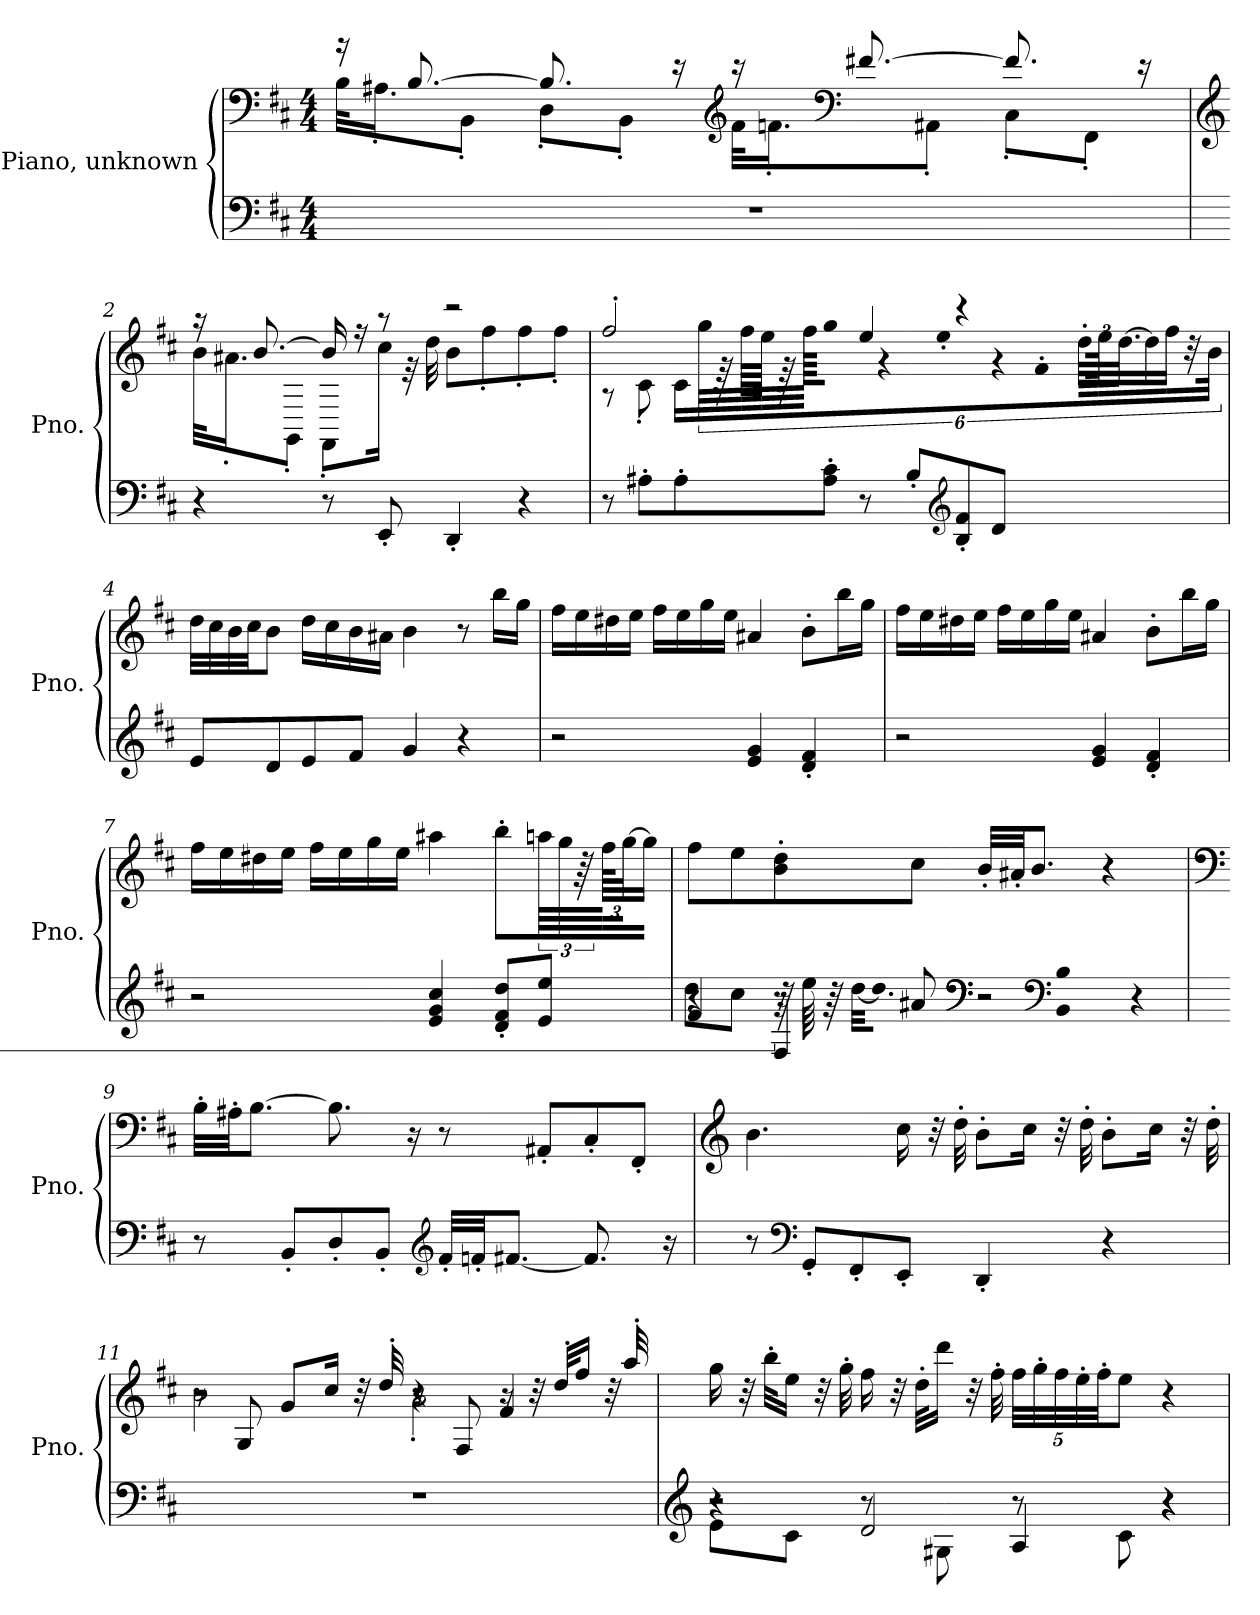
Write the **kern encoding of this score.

**kern	**kern
*part1	*part1
*staff2	*staff1
*I"Piano, unknown	*
*I'Pno.	*
*clefF4	*clefF4
*k[f#c#]	*k[f#c#]
*M4/4	*M4/4
*MM120	*MM120
=1	=1
*	*^
1r	16r	32B\KLL
.	.	16.A#X'\J
.	[8.B/	.
.	.	8BB'\J
.	8.B/]	8D'\L
.	.	8BB'\J
.	16r	.
*	*clefG2	*
.	16r	32f#\KLL
.	.	16.fn'\J
*	*clefF4	*
.	[8.f#X/	.
.	.	8AA#X'\J
.	8.f#/]	8C#'\L
.	.	8FF#'\J
.	16r	.
=2	=2	=2
*	*clefG2	*
4r	16r	32b\KLL
.	.	16.a#X'\J
.	[8.b/	.
.	.	8GG'\J
8r	16b/]	8FF#'\L
.	16r	.
8EE'/	8r	16cc#\Jk
.	.	32r
.	.	32dd\
4DD'/	2r	8b\L
.	.	8ff#'\
4r	.	8ff#'\
.	.	8ff#'\J
!!LO:LB:g=z	!!
=3	=3	=3
8r	2ff#'/	8r
8A#X'\L	.	8c#'\
8A#'\	.	16c#\LL
.	.	96gg\JJkk
.	.	96r
.	.	96ff#\LLLL
.	.	96ee\JJJJ
.	.	96r
.	.	96ff#\KKLL
8A#\' 8c#\'J	.	16gg\JJ
.	.	32r
.	.	32ee'\
8r	4ee/	8r
8B'/L	.	8f#'\
*clefG2	*	*
*	*	*Xbrackettup
8B/' 8f#/'	4r	48dd'\LLL
.	.	96ee\K
.	.	[48.dd\J
.	.	16dd\]
8d/J	.	16ff#\JJ
.	.	32r
.	.	32b\
*	*v	*v
=4	=4
8e/L	32dd\LLL
.	32cc#\
.	32b\
.	32cc#\JJ
8d/	8b\J
8e/	16dd\LL
.	16cc#\
8f#/J	16b\
.	16a#X\JJ
4g/	4b\
4r	8r
.	16bb\LL
.	16gg\JJ
!!LO:LB:g=z
=5	=5
2r	16ff#\LL
.	16ee\
.	16dd#X\
.	16ee\JJ
.	16ff#\LL
.	16ee\
.	16gg\
.	16ee\JJ
4e/ 4g/	4a#X/
4d/' 4f#/'	8b'\L
.	16bb\L
.	16gg\JJ
=6	=6
2r	16ff#\LL
.	16ee\
.	16dd#X\
.	16ee\JJ
.	16ff#\LL
.	16ee\
.	16gg\
.	16ee\JJ
4e/ 4g/	4a#X/
4d/' 4f#/'	8b'\L
.	16bb\L
.	16gg\JJ
!!LO:LB:g=z
=7	=7
2r	16ff#\LL
.	16ee\
.	16dd#X\
.	16ee\JJ
.	16ff#\LL
.	16ee\
.	16gg\
.	16ee\JJ
4e/ 4g/ 4cc#/	4aa#X\
8d/' 8f#/' 8dd/'L	8bb'\L
*	*brackettup
8e/ 8ee/J	96aan\LLL
.	96gg\JJJJ
.	96r
*	*Xbrackettup
.	96ff#\KLLL
.	[48gg\J
.	16gg\JJ]
=8	=8
*^	*
*	*^	*
4f#/	8dd\L	4r	8ff#\L
.	8cc#\J	.	8ee\
8r	80r	4F#/	8b\' 8dd\'
.	80ee\	.	.
.	80r	.	.
.	[40dd\KKL	.	.
.	8.dd\J]	.	.
8a#X/	.	.	8cc#\J
*clefF4	*	*	*
2r	4BB\ 4B\	2r	32b'/LLL
.	.	.	32a#X'/JJ
.	.	.	8.b/J
.	4r	.	4r
*v	*v	*v	*
!!LO:LB:g=z
=9	=9
*	*clefF4
8r	32B'\LLL
.	32A#X'\JJ
.	[8.B\J
8BB'/L	.
8D'/	8.B\]
8BB'/J	.
.	16r
*clefG2	*
32f#'/LLL	8r
32fn'/JJ	.
[8.f#X/J	.
.	8AA#X'/L
8.f#/]	8C#'/
.	8FF#'/J
16r	.
=10	=10
*	*clefG2
8r	4.b\
*clefF4	*
8GG'/L	.
8FF#'/	.
8EE'/J	16cc#\
.	32r
.	32dd'\
4DD'/	8b'\L
.	16cc#\Jk
.	32r
.	32dd'\
4r	8b'\L
.	16cc#\Jk
.	32r
.	32dd'\
!!LO:LB:g=z
=11	=11
*	*^
*	*	*^
1r	8r	2b\	2r
.	8G/	.	.
.	8g/L	.	.
.	16cc#/Jk	.	.
.	32r	.	.
.	32dd'/	.	.
.	8r	2a'\	4r
.	8F#/	.	.
.	16r	.	4f#/
.	32r	.	.
.	32dd'/KLL	.	.
.	16ff#/JJ	.	.
.	32r	.	.
.	32aa'/	.	.
*	*v	*v	*v
=12	=12
*clefG2	*
*^	*
*	*^	*
4r	8e\L	2r	16gg\
.	.	.	32r
.	.	.	32bb'\KLL
.	8c#\J	.	16ee\JJ
.	.	.	32r
.	.	.	32gg'\
2d/	8r	.	16ff#\
.	.	.	32r
.	.	.	32dd'\KLL
.	8G#X\	.	16ddd\JJ
.	.	.	32r
.	.	.	32ff#'\
.	8r	4A/	40ff#\LLL
.	.	.	40gg'\
.	.	.	40ff#\
.	.	.	40ee'\
.	.	.	40ff#'\JJ
.	8c#\	.	8ee\J
4r	4r	4r	4r
*v	*v	*v	*
=	=
*-	*-
